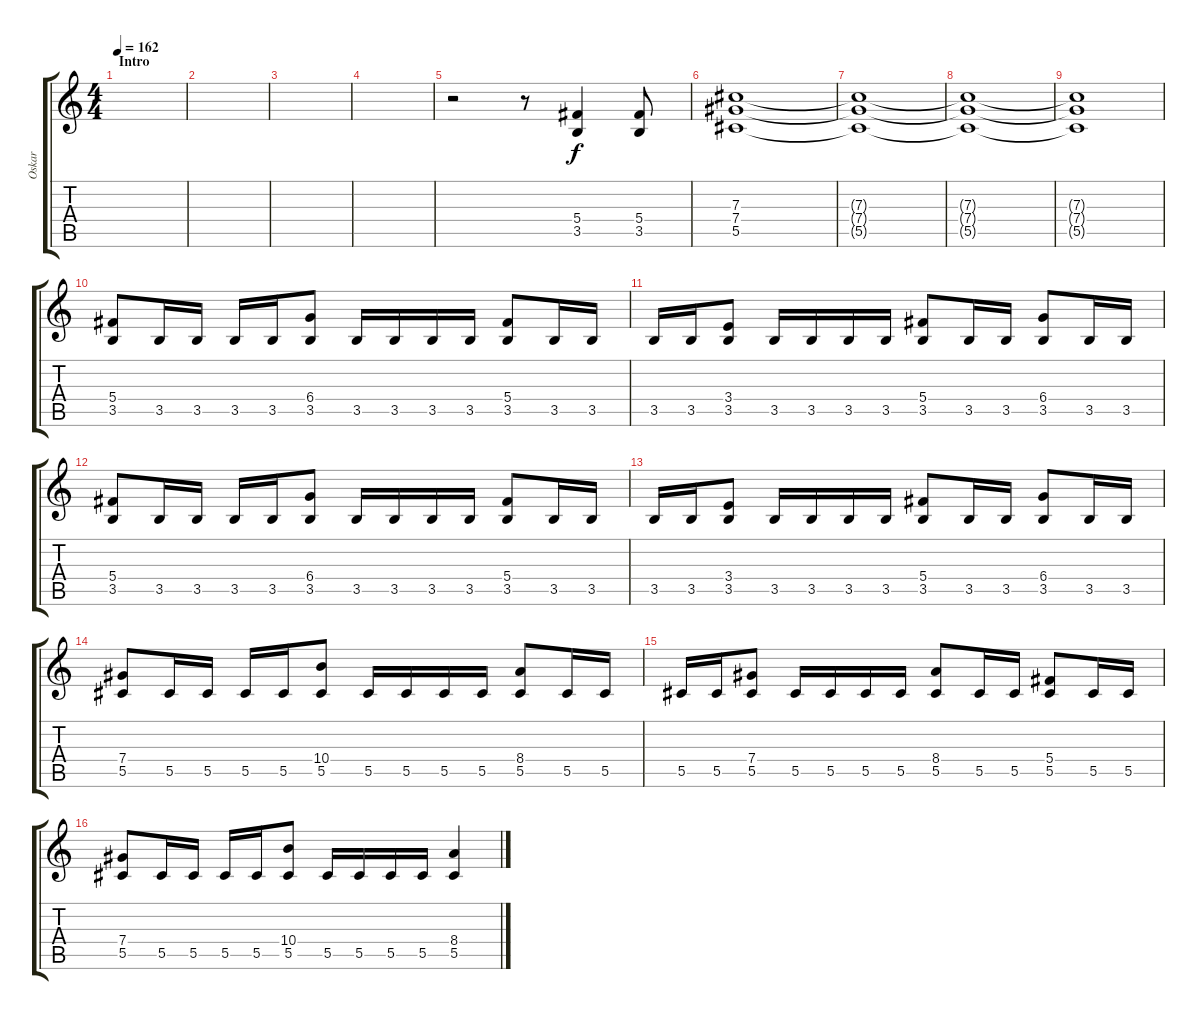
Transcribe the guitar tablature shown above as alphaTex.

\track ("Oskar" "Oskar") {instrument distortionguitar}
\staff {score tabs}
\tuning (Eb4 Bb3 Gb3 Db3 Ab2 Eb2) {hide}
\ts (4 4)
\section ("" "Intro")
\tempo 162
\clef g2
\ks c
|
|
|
|
r.2{volume 10} r.8 (5.4 3.5).4 (5.4 3.5).8 |
(7.3 7.4 5.5).1 |
(7.3{t} 7.4{t} 5.5{t}).1 |
(7.3{t} 7.4{t} 5.5{t}).1 |
(7.3{t} 7.4{t} 5.5{t}).1 |
(5.4 3.5).8 3.5.16 3.5.16 3.5.16 3.5.16 (6.4 3.5).8 3.5.16 3.5.16 3.5.16 3.5.16 (5.4 3.5).8 3.5.16 3.5.16 |
3.5.16 3.5.16 (3.4 3.5).8 3.5.16 3.5.16 3.5.16 3.5.16 (5.4 3.5).8 3.5.16 3.5.16 (6.4 3.5).8 3.5.16 3.5.16 |
(5.4 3.5).8 3.5.16 3.5.16 3.5.16 3.5.16 (6.4 3.5).8 3.5.16 3.5.16 3.5.16 3.5.16 (5.4 3.5).8 3.5.16 3.5.16 |
3.5.16 3.5.16 (3.4 3.5).8 3.5.16 3.5.16 3.5.16 3.5.16 (5.4 3.5).8 3.5.16 3.5.16 (6.4 3.5).8 3.5.16 3.5.16 |
(7.4 5.5).8 5.5.16 5.5.16 5.5.16 5.5.16 (10.4 5.5).8 5.5.16 5.5.16 5.5.16 5.5.16 (8.4 5.5).8 5.5.16 5.5.16 |
5.5.16 5.5.16 (7.4 5.5).8 5.5.16 5.5.16 5.5.16 5.5.16 (8.4 5.5).8 5.5.16 5.5.16 (5.4 5.5).8 5.5.16 5.5.16 |
(7.4 5.5).8 5.5.16 5.5.16 5.5.16 5.5.16 (10.4 5.5).8 5.5.16 5.5.16 5.5.16 5.5.16 (8.4 5.5).4
